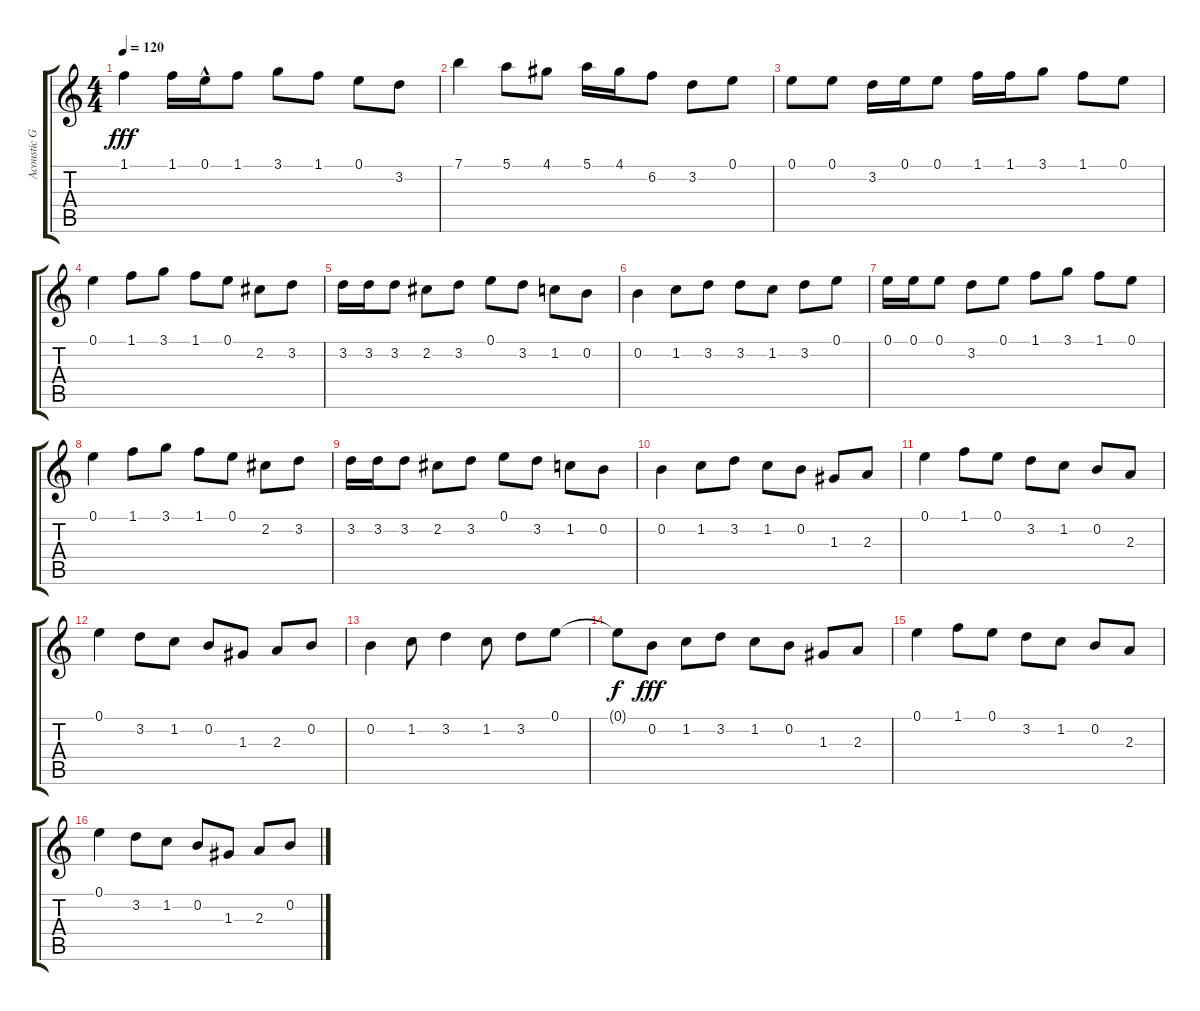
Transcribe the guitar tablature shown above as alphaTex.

\track ("Acoustic Guitar" "Acoustic G") {instrument acousticguitarnylon}
\staff {score tabs}
\tuning (E4 B3 G3 D3 A2 E2) {hide}
\ts (4 4)
\tempo 120
\clef g2
\ks c
1.1.4{dy fff} 1.1.16 0.1{hac}.16 1.1.8 3.1.8 1.1.8 0.1.8 3.2.8 |
7.1.4 5.1.8 4.1.8 5.1.16 4.1.16 6.2.8 3.2.8 0.1.8 |
0.1.8 0.1.8 3.2.16 0.1.16 0.1.8 1.1.16 1.1.16 3.1.8 1.1.8 0.1.8 |
0.1.4 1.1.8 3.1.8 1.1.8 0.1.8 2.2.8 3.2.8 |
3.2.16 3.2.16 3.2.8 2.2.8 3.2.8 0.1.8 3.2.8 1.2.8 0.2.8 |
0.2.4 1.2.8 3.2.8 3.2.8 1.2.8 3.2.8 0.1.8 |
0.1.16 0.1.16 0.1.8 3.2.8 0.1.8 1.1.8 3.1.8 1.1.8 0.1.8 |
0.1.4 1.1.8 3.1.8 1.1.8 0.1.8 2.2.8 3.2.8 |
3.2.16 3.2.16 3.2.8 2.2.8 3.2.8 0.1.8 3.2.8 1.2.8 0.2.8 |
0.2.4 1.2.8 3.2.8 1.2.8 0.2.8 1.3.8 2.3.8 |
0.1.4 1.1.8 0.1.8 3.2.8 1.2.8 0.2.8 2.3.8 |
0.1.4 3.2.8 1.2.8 0.2.8 1.3.8 2.3.8 0.2.8 |
0.2.4 1.2.8 3.2.4 1.2.8 3.2.8 0.1.8 |
0.1{t}.8{dy f} 0.2.8{dy fff} 1.2.8 3.2.8 1.2.8 0.2.8 1.3.8 2.3.8 |
0.1.4 1.1.8 0.1.8 3.2.8 1.2.8 0.2.8 2.3.8 |
0.1.4 3.2.8 1.2.8 0.2.8 1.3.8 2.3.8 0.2.8
